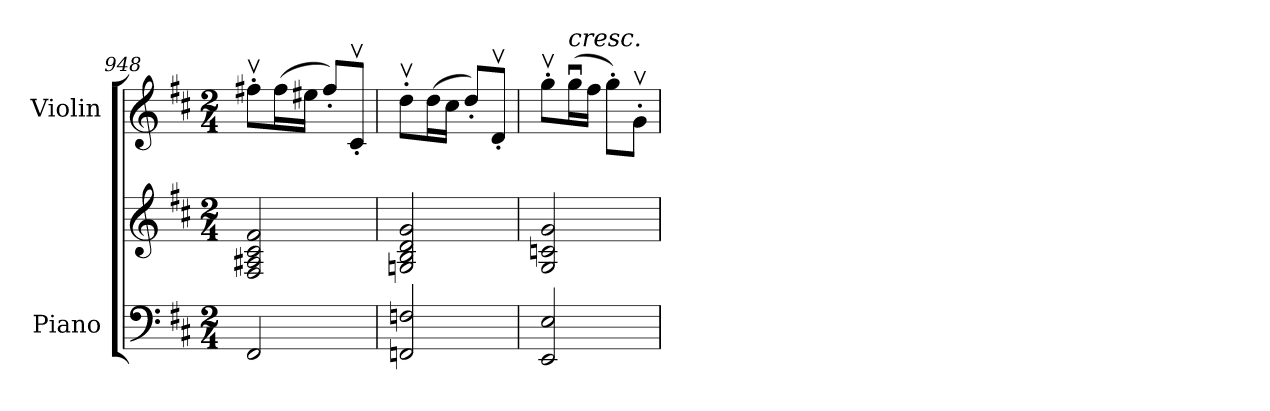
**kern	**kern	**kern
*part2	*part2	*part1
*staff3	*staff2	*staff1
*I"Piano	*	*I"Violin
*I'Pno.	*	*I'Vln.
*clefF4	*clefG2	*clefG2
*k[f#c#]	*k[f#c#]	*k[f#c#]
*M2/4	*M2/4	*M2/4
=948	=948	=948
2FF#/	2F#/ 2A#X/ 2c#/ 2f#/	8ff#Xv'\L
.	.	(16ff#\L
.	.	16ee#X\JJ
.	.	8ff#'/L)
.	.	8c#v'/J
!!LO:LB:g=z
=949	=949	=949
2FFn/ 2Fn/	2Gn/ 2B/ 2d/ 2g/	8ddv'\L
.	.	(16dd\L
.	.	16cc#\JJ
.	.	8dd'/L)
.	.	8dv'/J
=950	=950	=950
2EE/ 2E/	2G/ 2cn/ 2g/	8ggv'\L
!	!	!LO:TX:a:i:t=cresc.
.	.	(16ggu\L
.	.	16ff#\JJ
.	.	8gg'\L)
.	.	8gv'\J
=	=	=
*-	*-	*-
